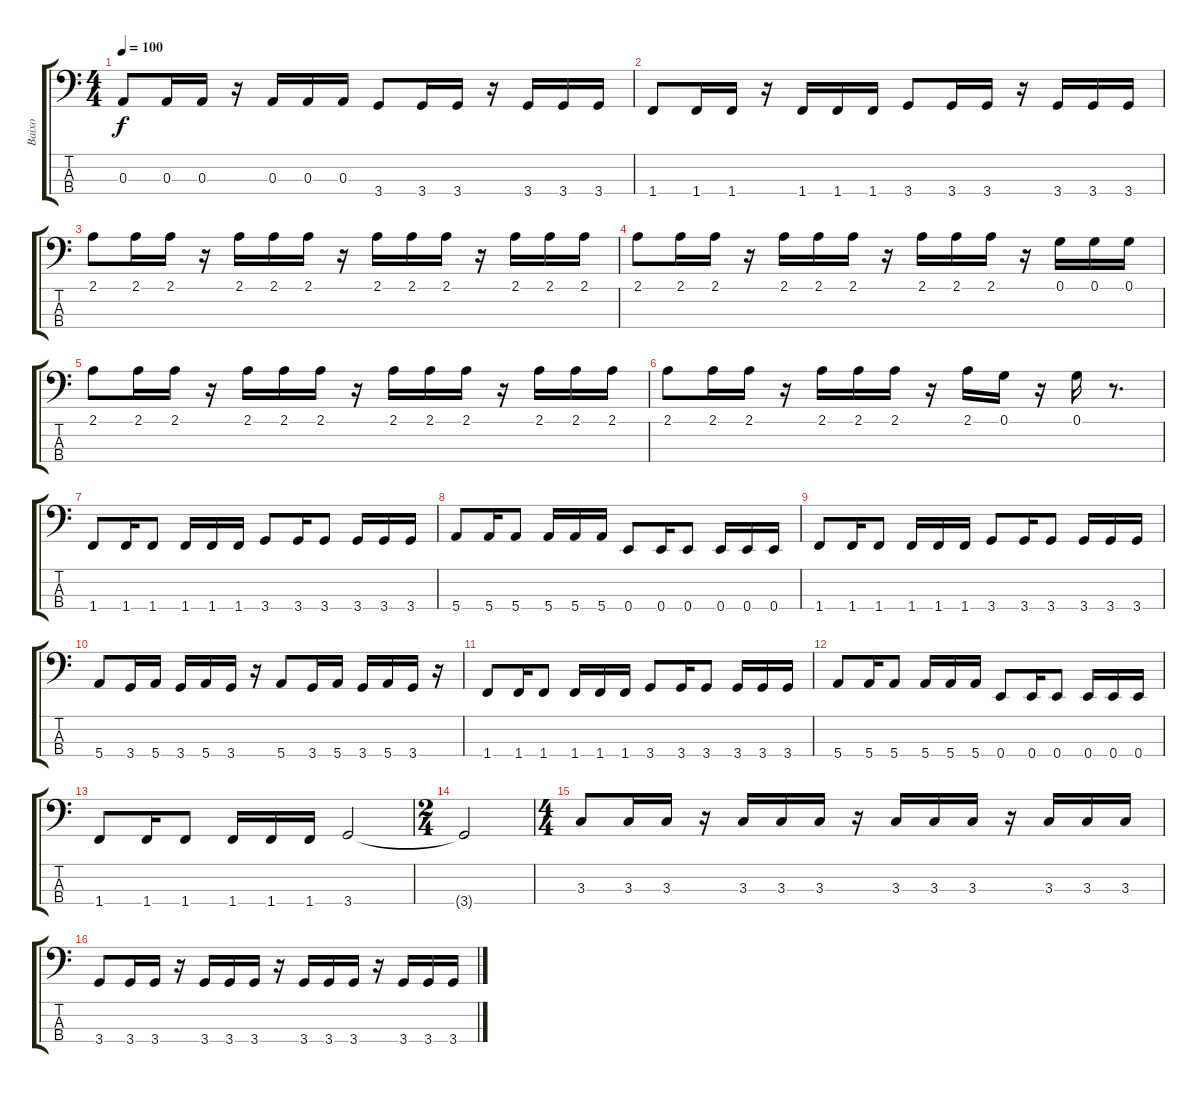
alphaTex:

\track ("Baixo" "Baixo") {instrument electricbassfinger}
\staff {score tabs}
\tuning (G2 D2 A1 E1) {hide}
\ts (4 4)
\tempo 100
\clef f4
\ks c
0.3.8{dy f} 0.3.16 0.3.16 r.16 0.3.16 0.3.16 0.3.16 3.4.8 3.4.16 3.4.16 r.16 3.4.16 3.4.16 3.4.16 |
1.4.8 1.4.16 1.4.16 r.16 1.4.16 1.4.16 1.4.16 3.4.8 3.4.16 3.4.16 r.16 3.4.16 3.4.16 3.4.16 |
2.1.8 2.1.16 2.1.16 r.16 2.1.16 2.1.16 2.1.16 r.16 2.1.16 2.1.16 2.1.16 r.16 2.1.16 2.1.16 2.1.16 |
2.1.8 2.1.16 2.1.16 r.16 2.1.16 2.1.16 2.1.16 r.16 2.1.16 2.1.16 2.1.16 r.16 0.1.16 0.1.16 0.1.16 |
2.1.8 2.1.16 2.1.16 r.16 2.1.16 2.1.16 2.1.16 r.16 2.1.16 2.1.16 2.1.16 r.16 2.1.16 2.1.16 2.1.16 |
2.1.8 2.1.16 2.1.16 r.16 2.1.16 2.1.16 2.1.16 r.16 2.1.16 0.1.16 r.16 0.1.16 r.8{d} |
1.4.8 1.4.16 1.4.8 1.4.16 1.4.16 1.4.16 3.4.8 3.4.16 3.4.8 3.4.16 3.4.16 3.4.16 |
5.4.8 5.4.16 5.4.8 5.4.16 5.4.16 5.4.16 0.4.8 0.4.16 0.4.8 0.4.16 0.4.16 0.4.16 |
1.4.8 1.4.16 1.4.8 1.4.16 1.4.16 1.4.16 3.4.8 3.4.16 3.4.8 3.4.16 3.4.16 3.4.16 |
5.4.8 3.4.16 5.4.16 3.4.16 5.4.16 3.4.16 r.16 5.4.8 3.4.16 5.4.16 3.4.16 5.4.16 3.4.16 r.16 |
1.4.8 1.4.16 1.4.8 1.4.16 1.4.16 1.4.16 3.4.8 3.4.16 3.4.8 3.4.16 3.4.16 3.4.16 |
5.4.8 5.4.16 5.4.8 5.4.16 5.4.16 5.4.16 0.4.8 0.4.16 0.4.8 0.4.16 0.4.16 0.4.16 |
1.4.8 1.4.16 1.4.8 1.4.16 1.4.16 1.4.16 3.4.2 |
\ts (2 4)
3.4{t}.2 |
\ts (4 4)
3.3.8 3.3.16 3.3.16 r.16 3.3.16 3.3.16 3.3.16 r.16 3.3.16 3.3.16 3.3.16 r.16 3.3.16 3.3.16 3.3.16 |
3.4.8 3.4.16 3.4.16 r.16 3.4.16 3.4.16 3.4.16 r.16 3.4.16 3.4.16 3.4.16 r.16 3.4.16 3.4.16 3.4.16
